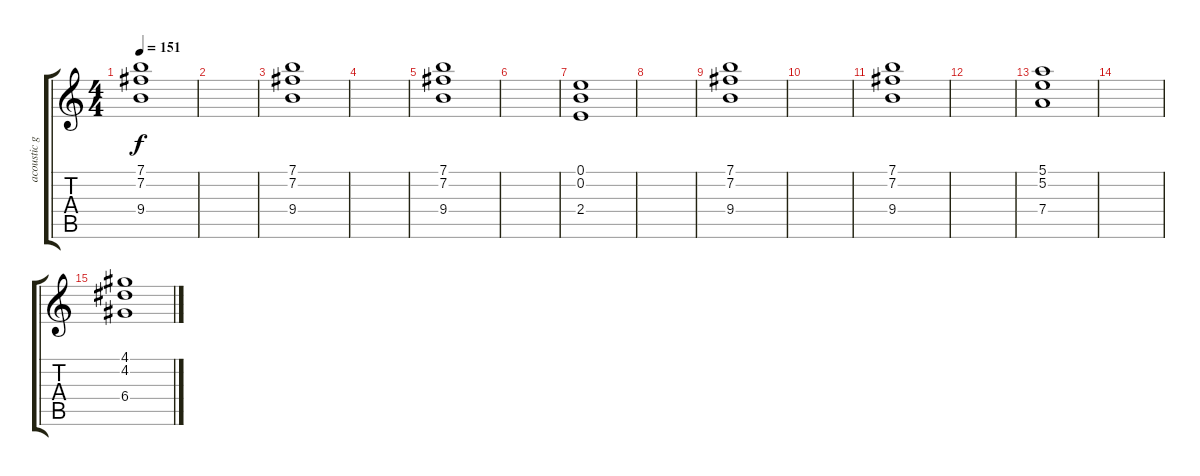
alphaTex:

\track ("acoustic guitar" "acoustic g") {instrument acousticguitarsteel}
\staff {score tabs}
\tuning (E4 B3 G3 D3 A2 E2) {hide}
\ts (4 4)
\tempo 151
\clef g2
\ks c
(7.1 7.2 9.4).1{dy f} |
|
(7.1 7.2 9.4).1 |
|
(7.1 7.2 9.4).1 |
|
(0.1 0.2 2.4).1 |
|
(7.1 7.2 9.4).1 |
|
(7.1 7.2 9.4).1 |
|
(5.1 5.2 7.4).1 |
|
(4.1 4.2 6.4).1
